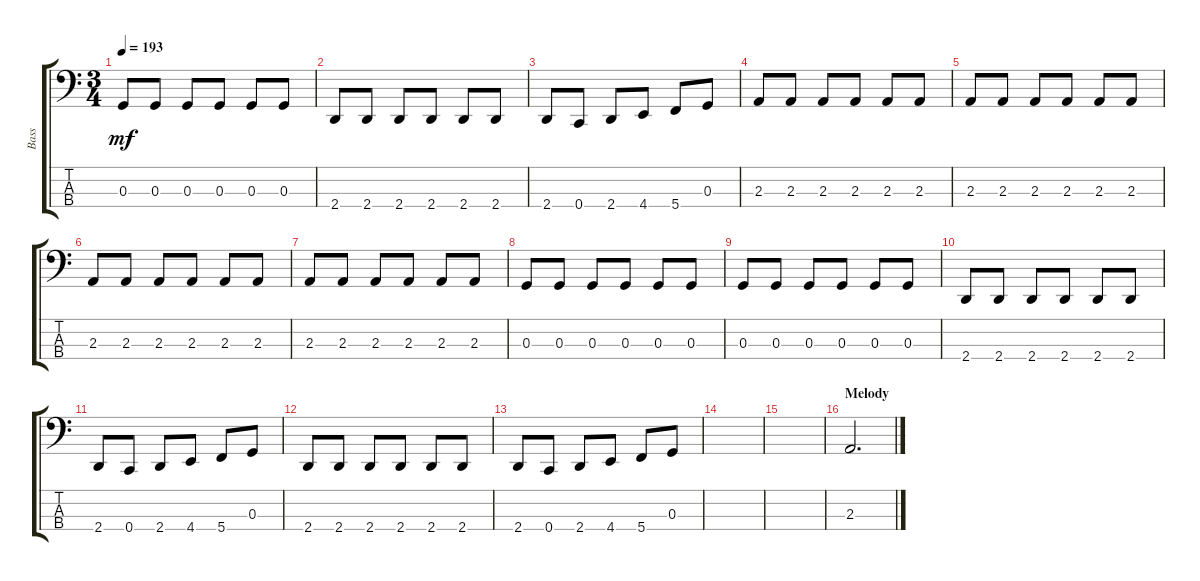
\track ("Bass" "Bass") {instrument electricbassfinger}
\staff {score tabs}
\tuning (F2 C2 G1 C1) {hide}
\ts (3 4)
\tempo 193
\clef f4
\ks c
0.3.8{dy mf} 0.3.8 0.3.8 0.3.8 0.3.8 0.3.8 |
2.4.8 2.4.8 2.4.8 2.4.8 2.4.8 2.4.8 |
2.4.8 0.4.8 2.4.8 4.4.8 5.4.8 0.3.8 |
2.3.8 2.3.8 2.3.8 2.3.8 2.3.8 2.3.8 |
2.3.8 2.3.8 2.3.8 2.3.8 2.3.8 2.3.8 |
2.3.8 2.3.8 2.3.8 2.3.8 2.3.8 2.3.8 |
2.3.8 2.3.8 2.3.8 2.3.8 2.3.8 2.3.8 |
0.3.8 0.3.8 0.3.8 0.3.8 0.3.8 0.3.8 |
0.3.8 0.3.8 0.3.8 0.3.8 0.3.8 0.3.8 |
2.4.8 2.4.8 2.4.8 2.4.8 2.4.8 2.4.8 |
2.4.8 0.4.8 2.4.8 4.4.8 5.4.8 0.3.8 |
2.4.8 2.4.8 2.4.8 2.4.8 2.4.8 2.4.8 |
2.4.8 0.4.8 2.4.8 4.4.8 5.4.8 0.3.8 |
|
|
\section ("" "Melody")
2.3.2{d}
